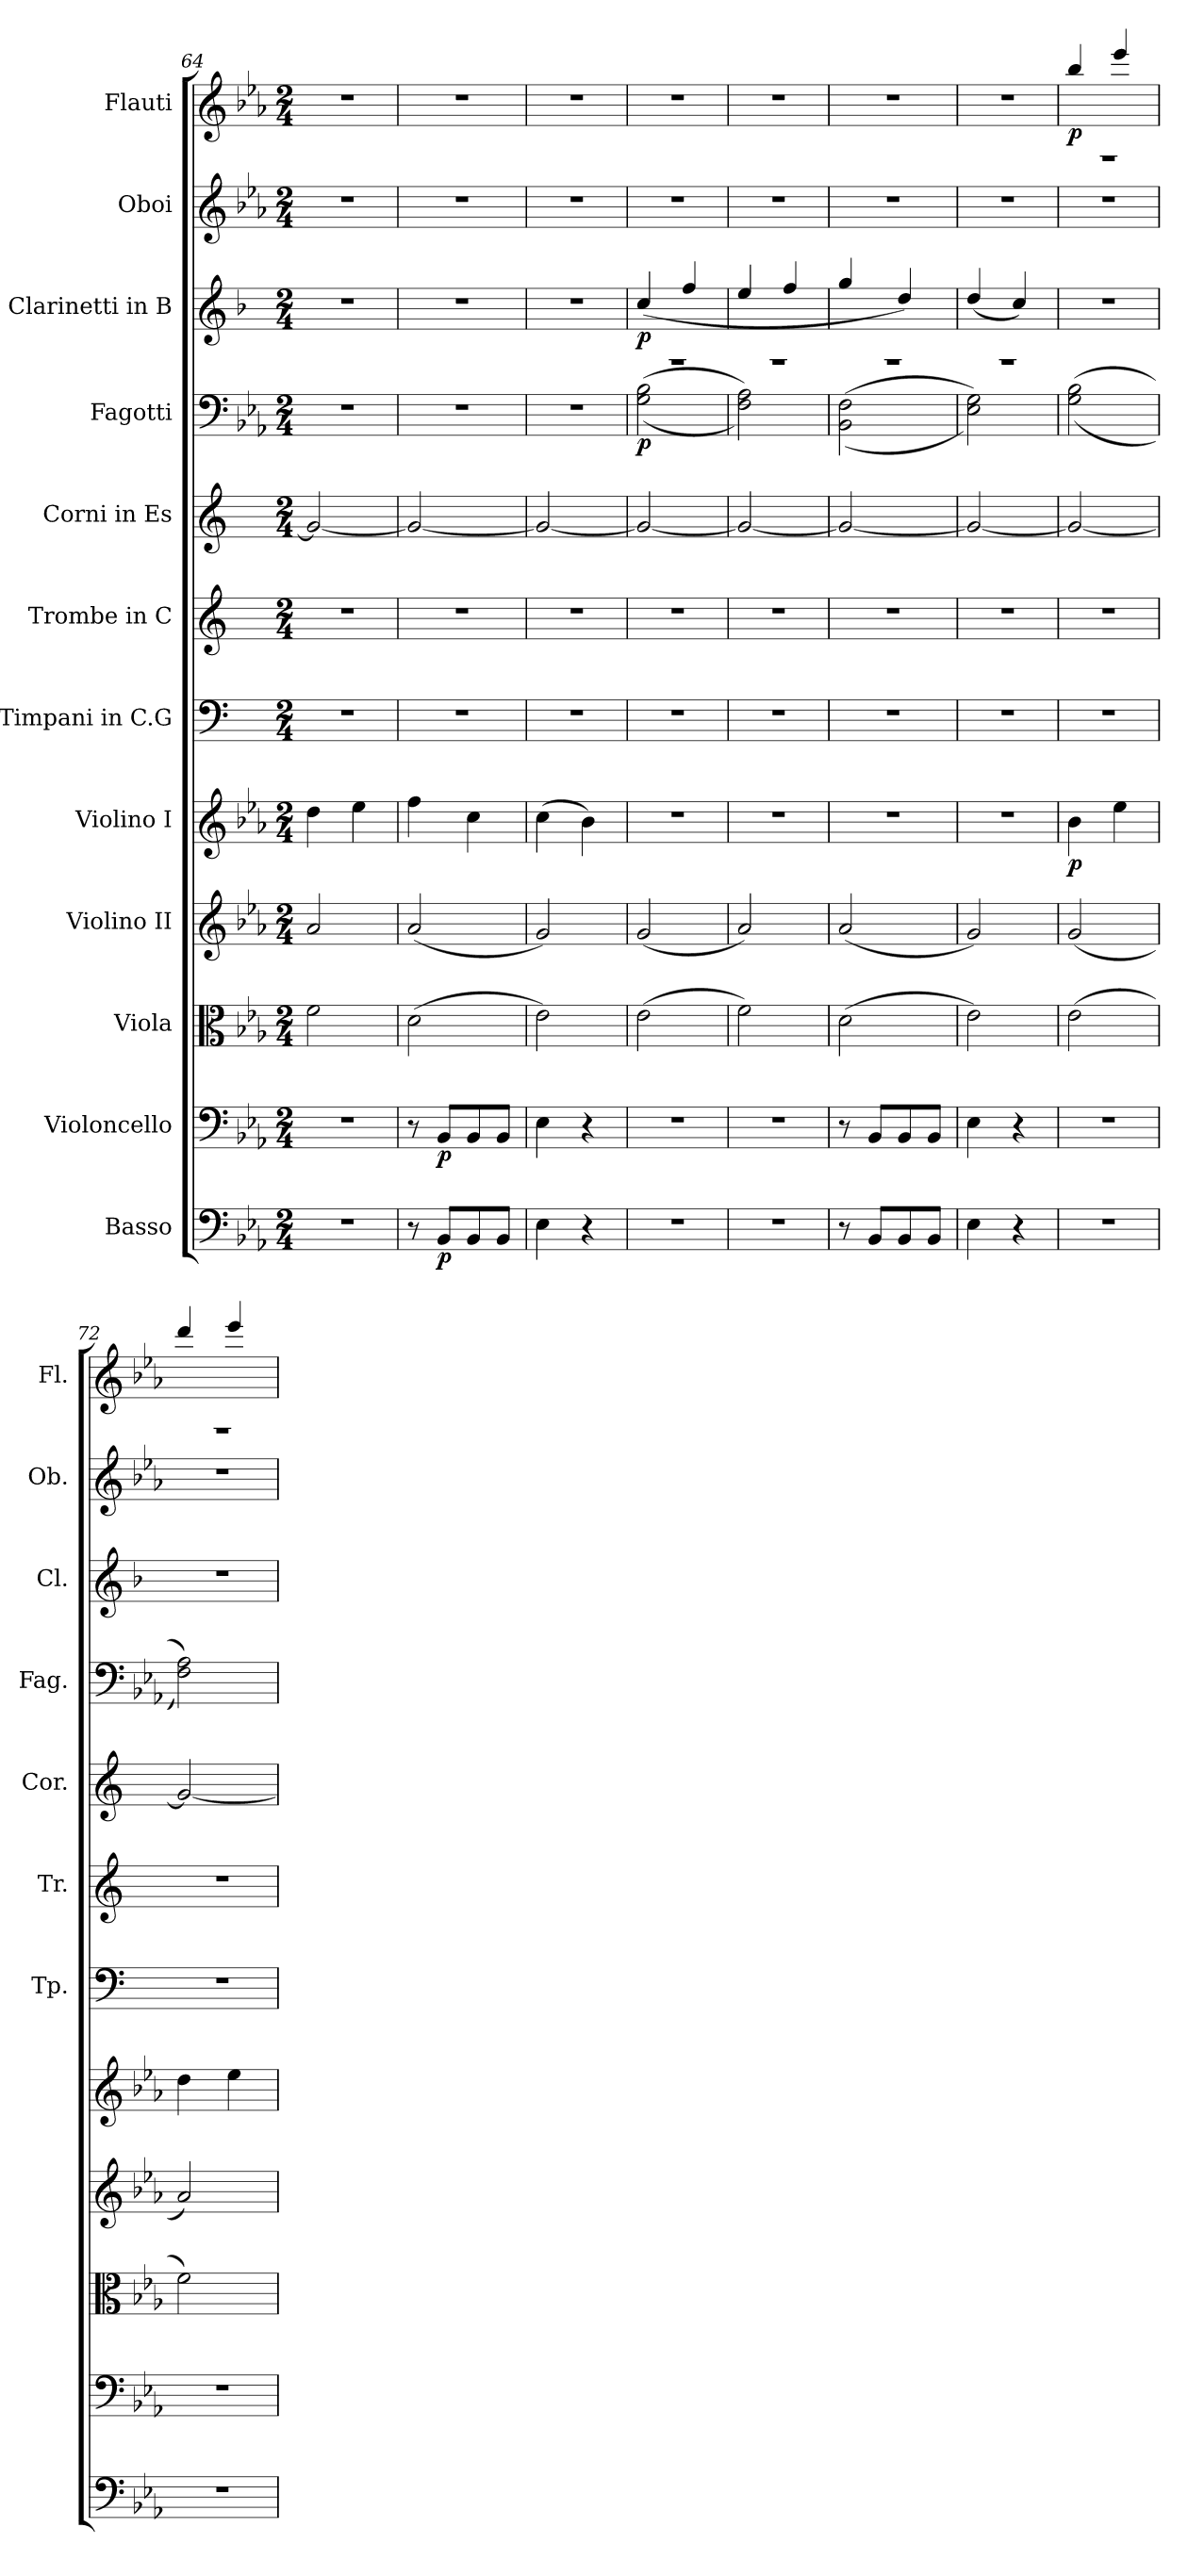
**kern	**dynam	**kern	**dynam	**kern	**kern	**kern	**dynam	**kern	**kern	**kern	**kern	**dynam	**kern	**dynam	**kern	**kern	**dynam
*part12	*part12	*part11	*part11	*part10	*part9	*part8	*part8	*part7	*part6	*part5	*part4	*part4	*part3	*part3	*part2	*part1	*part1
*staff12	*staff12	*staff11	*staff11	*staff10	*staff9	*staff8	*staff8	*staff7	*staff6	*staff5	*staff4	*staff4	*staff3	*staff3	*staff2	*staff1	*staff1
*I"Basso	*	*I"Violoncello	*	*I"Viola	*I"Violino II	*I"Violino I	*	*I"Timpani in C.G	*I"Trombe in C	*I"Corni in Es	*I"Fagotti	*	*I"Clarinetti in B	*	*I"Oboi	*I"Flauti	*
*	*	*	*	*	*	*	*	*I'Tp.	*I'Tr.	*I'Cor.	*I'Fag.	*	*I'Cl.	*	*I'Ob.	*I'Fl.	*
*clefF4	*	*clefF4	*	*clefC3	*clefG2	*clefG2	*	*clefF4	*clefG2	*clefG2	*clefF4	*	*clefG2	*	*clefG2	*clefG2	*
*ITrd7c12	*	*	*	*	*	*	*	*	*	*ITrd5c9	*	*	*ITrd1c2	*	*	*	*
*k[b-e-a-]	*	*k[b-e-a-]	*	*k[b-e-a-]	*k[b-e-a-]	*k[b-e-a-]	*	*k[]	*k[]	*k[b-e-a-]	*k[b-e-a-]	*	*k[b-e-a-]	*	*k[b-e-a-]	*k[b-e-a-]	*
*M2/4	*	*M2/4	*	*M2/4	*M2/4	*M2/4	*	*M2/4	*M2/4	*M2/4	*M2/4	*	*M2/4	*	*M2/4	*M2/4	*
=64	=64	=64	=64	=64	=64	=64	=64	=64	=64	=64	=64	=64	=64	=64	=64	=64	=64
2r	.	2r	.	2f\	2a-/	4dd\	.	2r	2r	2B-/_	2r	.	2r	.	2r	2r	.
.	.	.	.	.	.	4ee-\	.	.	.	.	.	.	.	.	.	.	.
=65	=65	=65	=65	=65	=65	=65	=65	=65	=65	=65	=65	=65	=65	=65	=65	=65	=65
8r	.	8r	.	(2d\	(2a-/	4ff\	.	2r	2r	2B-/_	2r	.	2r	.	2r	2r	.
!	!LO:DY:b	!	!LO:DY:b	!	!	!	!	!	!	!	!	!	!	!	!	!	!
8BBB-/L	p	8BB-/L	p	.	.	.	.	.	.	.	.	.	.	.	.	.	.
8BBB-/	.	8BB-/	.	.	.	4cc\	.	.	.	.	.	.	.	.	.	.	.
8BBB-/J	.	8BB-/J	.	.	.	.	.	.	.	.	.	.	.	.	.	.	.
=66	=66	=66	=66	=66	=66	=66	=66	=66	=66	=66	=66	=66	=66	=66	=66	=66	=66
4EE-\	.	4E-\	.	2e-\)	2g/)	(4cc\	.	2r	2r	2B-/_	2r	.	2r	.	2r	2r	.
4r	.	4r	.	.	.	4b-\)	.	.	.	.	.	.	.	.	.	.	.
=67	=67	=67	=67	=67	=67	=67	=67	=67	=67	=67	=67	=67	=67	=67	=67	=67	=67
*	*	*	*	*	*	*	*	*	*	*	*	*	*^	*	*	*	*
!	!	!	!	!	!	!	!	!	!	!	!	!LO:DY:b	!	!	!LO:DY:b	!	!	!
2r	.	2r	.	(2e-\	(2g/	2r	.	2r	2r	2B-/_	((2G\ 2B-\	p	2rF	(4b-/	p	2r	2r	.
.	.	.	.	.	.	.	.	.	.	.	.	.	.	4ee-/	.	.	.	.
=68	=68	=68	=68	=68	=68	=68	=68	=68	=68	=68	=68	=68	=68	=68	=68	=68	=68	=68
2r	.	2r	.	2f\)	2a-/)	2r	.	2r	2r	2B-/_	2F\ 2A-\))	.	2rF	4dd/	.	2r	2r	.
.	.	.	.	.	.	.	.	.	.	.	.	.	.	4ee-/	.	.	.	.
=69	=69	=69	=69	=69	=69	=69	=69	=69	=69	=69	=69	=69	=69	=69	=69	=69	=69	=69
8r	.	8r	.	(2d\	(2a-/	2r	.	2r	2r	2B-/_	((2BB-\ 2F\	.	2rF	4ff/	.	2r	2r	.
8BBB-/L	.	8BB-/L	.	.	.	.	.	.	.	.	.	.	.	.	.	.	.	.
8BBB-/	.	8BB-/	.	.	.	.	.	.	.	.	.	.	.	4cc/)	.	.	.	.
8BBB-/J	.	8BB-/J	.	.	.	.	.	.	.	.	.	.	.	.	.	.	.	.
=70	=70	=70	=70	=70	=70	=70	=70	=70	=70	=70	=70	=70	=70	=70	=70	=70	=70	=70
4EE-\	.	4E-\	.	2e-\)	2g/)	2r	.	2r	2r	2B-/_	2E-\ 2G\))	.	2rF	(4cc/	.	2r	2r	.
4r	.	4r	.	.	.	.	.	.	.	.	.	.	.	4b-/)	.	.	.	.
=71	=71	=71	=71	=71	=71	=71	=71	=71	=71	=71	=71	=71	=71	=71	=71	=71	=71	=71
*	*	*	*	*	*	*	*	*	*	*	*	*	*	*	*	*	*^	*
!	!	!	!	!	!	!	!LO:DY:b	!	!	!	!	!	!	!	!	!	!	!	!LO:DY:b
*	*	*	*	*	*	*	*	*	*	*	*	*	*v	*v	*	*	*	*	*
2r	.	2r	.	(2e-\	(2g/	4b-\	p	2r	2r	2B-/_	((2G\ 2B-\	.	2r	.	2r	2rF	4bb-/	p
.	.	.	.	.	.	4ee-\	.	.	.	.	.	.	.	.	.	.	4eee-/	.
=72	=72	=72	=72	=72	=72	=72	=72	=72	=72	=72	=72	=72	=72	=72	=72	=72	=72	=72
2r	.	2r	.	2f\)	2a-/)	4dd\	.	2r	2r	2B-/_	2F\ 2A-\))	.	2r	.	2r	2rF	4ddd/	.
.	.	.	.	.	.	4ee-\	.	.	.	.	.	.	.	.	.	.	4eee-/	.
*	*	*	*	*	*	*	*	*	*	*	*	*	*	*	*	*v	*v	*
=	=	=	=	=	=	=	=	=	=	=	=	=	=	=	=	=	=
*-	*-	*-	*-	*-	*-	*-	*-	*-	*-	*-	*-	*-	*-	*-	*-	*-	*-
